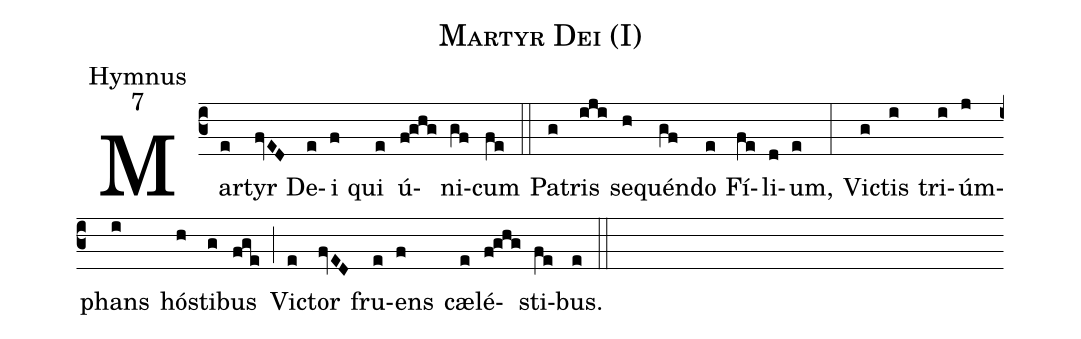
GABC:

name:Martyr Dei (I);
office-part:Hymnus;
mode:7;
%%
(c3) Mar(e)tyr(fvED) De(e)i(f) qui(e) ú(f!ghg)ni(gf)cum(fe) (::)
Pa(g)tris(iji) se(h)quén(gf)do(e) Fí(fe)li(d)um,(e) (:)
Vi(g)ctis(i) tri(i)úm(j)phans(i) hó(h)sti(g)bus(fge) (;) Vi(e)ctor(fvED) fru(e)ens(f) cæ(e)lé(f!ghg)sti(fe)bus.(e) (::)
